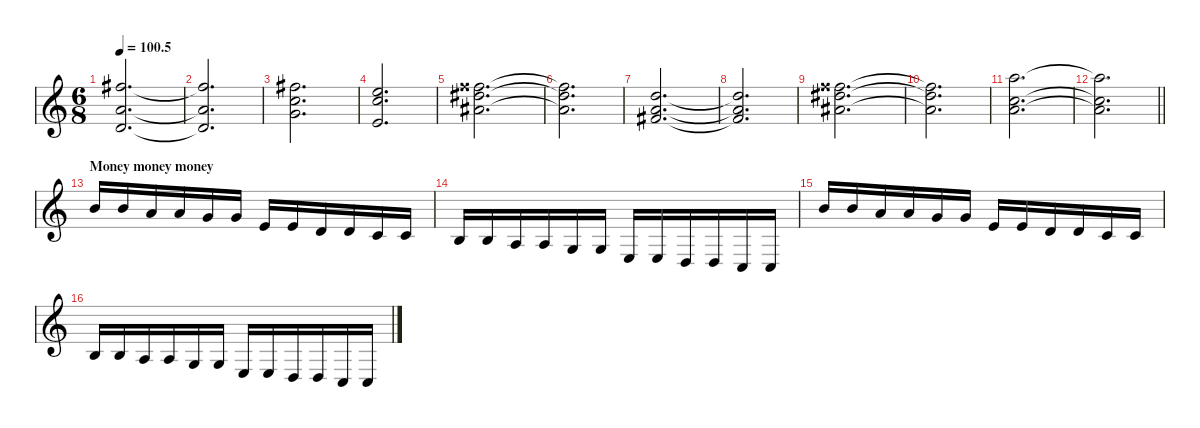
\defaultSystemsLayout 4
\hideDynamics
\bracketExtendMode nobrackets
\singleTrackTrackNamePolicy hidden
\multiTrackTrackNamePolicy hidden
\firstSystemTrackNameMode fullname
\firstSystemTrackNameOrientation horizontal
\otherSystemsTrackNameOrientation horizontal
\track ("Vocals" "vln.") {instrument stringensemble1}
\staff {score}
\tuning (E4 C4 G3 C3 G2 C2)
\ts (6 8)
\tempo
100.5
\accidentals auto
\clef g2
\ottava regular
\simile none
\ks c
(26.5 7.3 30.4{acc #}).2{d dy f beam Up} |
(7.3{t} 26.5{t} 30.4{t acc #}).2{d beam Up} |
(35.5{acc #} 8.1 12.3).2{d beam Down} |
(16.4 12.2 21.3).2{d beam Up} |
(22.4{acc #} 15.1{acc x} 15.2{acc #}).2{d beam Down} |
(15.1{t acc x} 15.2{t acc #} 22.4{t acc #}).2{d beam Down} |
(2.1{acc #} 9.2 19.3).2{d beam Up} |
(2.1{t acc #} 9.2{t} 19.3{t}).2{d beam Up} |
(22.4{acc #} 15.1{acc x} 15.2{acc #}).2{d beam Down} |
(15.1{t acc x} 15.2{t acc #} 22.4{t acc #}).2{d beam Down} |
(17.1 9.2 17.3).2{d beam Down} |
\barLineRight lightlight
(9.2{t} 17.3{t} 17.1{t}).2{d beam Down} |
\section ("" "Money money money")
16.3.16{beam Up} 16.3.16{beam Up} 14.3.16{beam Up} 14.3.16{beam Up} 12.3.16{beam Up} 12.3.16{beam Up} 9.3.16{beam Up} 9.3.16{beam Up} 7.3.16{beam Up} 7.3.16{beam Up} 5.3.16{beam Up} 5.3.16{beam Up} |
4.3.16{beam Up} 4.3.16{beam Up} 2.3.16{beam Up} 2.3.16{beam Up} 0.3.16{beam Up} 0.3.16{beam Up} 4.4.16{beam Up} 4.4.16{beam Up} 2.4.16{beam Up} 2.4.16{beam Up} 0.4.16{beam Up} 0.4.16{beam Up} |
16.3.16{beam Up} 16.3.16{beam Up} 14.3.16{beam Up} 14.3.16{beam Up} 12.3.16{beam Up} 12.3.16{beam Up} 9.3.16{beam Up} 9.3.16{beam Up} 7.3.16{beam Up} 7.3.16{beam Up} 5.3.16{beam Up} 5.3.16{beam Up} |
4.3.16{beam Up} 4.3.16{beam Up} 2.3.16{beam Up} 2.3.16{beam Up} 0.3.16{beam Up} 0.3.16{beam Up} 4.4.16{beam Up} 4.4.16{beam Up} 2.4.16{beam Up} 2.4.16{beam Up} 0.4.16{beam Up} 0.4.16{beam Up}
